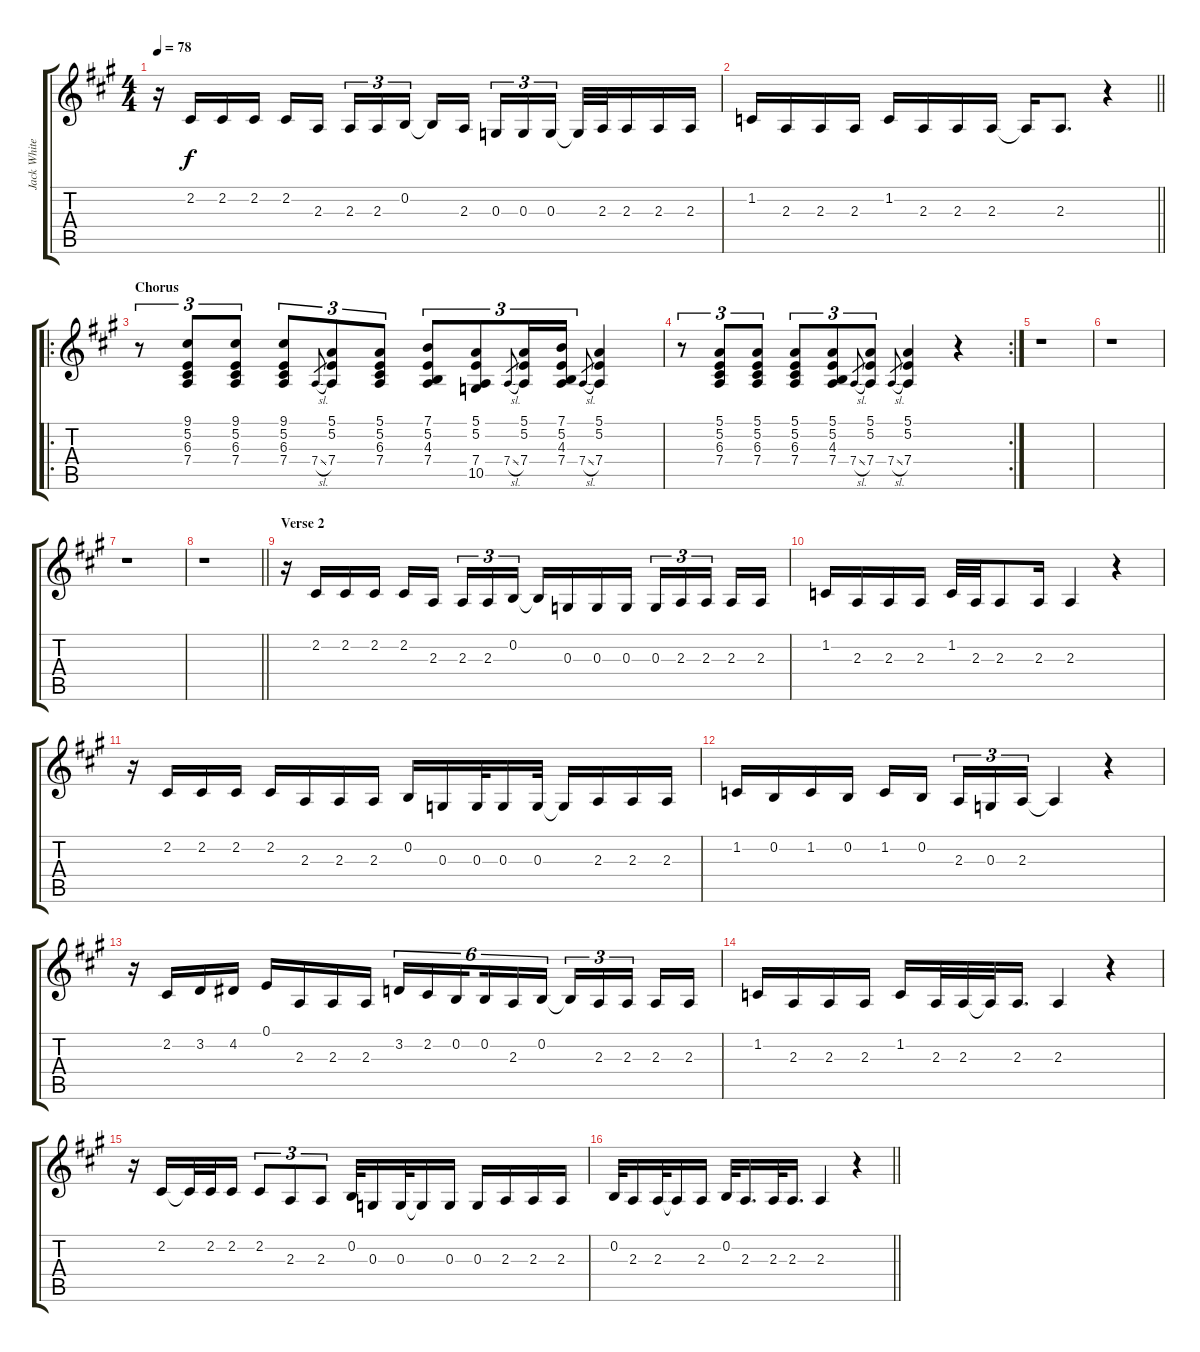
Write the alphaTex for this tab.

\track ("Jack White (Vocals)" "Jack White") {instrument flute}
\staff {score tabs}
\tuning (E4 B3 G3 D3 A2 E2) {hide}
\ts (4 4)
\tempo 78
\clef g2
\ks a
r.16{dy f} 2.2.16 2.2.16 2.2.16 2.2.16 2.3.16{beam splitsecondary} 2.3.16{tu (3 2)} 2.3.16{tu (3 2)} 0.2.16{tu (3 2)} 0.2{t}.16 2.3.16{beam splitsecondary} 0.3.16{tu (3 2)} 0.3.16{tu (3 2)} 0.3.16{tu (3 2)} 0.3{t}.32 2.3.32 2.3.16 2.3.16 2.3.16 |
\barLineRight lightlight
1.2.16 2.3.16 2.3.16 2.3.16 1.2.16 2.3.16 2.3.16 2.3.16 2.3{t}.16 2.3.8{d} r.4 |
\ro
\section ("" "Chorus")
r.8{tu (3 2)} (9.1 5.2 6.3 7.4).8{tu (3 2)} (9.1 5.2 6.3 7.4).8{tu (3 2)} (9.1 5.2 6.3 7.4).8{tu (3 2)} 7.4{sl}.8{gr} (5.1 5.2 7.4).8{tu (3 2)} (5.1 5.2 6.3 7.4).8{tu (3 2)} (7.1 5.2 4.3 7.4).8{tu (3 2)} (5.1 5.2 7.4 10.5).8{tu (3 2)} 7.4{sl}.8{gr} (5.1 5.2 7.4).16{tu (3 2)} (7.1 5.2 4.3 7.4).16{tu (3 2)} 7.4{sl}.8{gr} (5.1 5.2 7.4).4 |
\rc 2
r.8{tu (3 2)} (5.1 5.2 6.3 7.4).8{tu (3 2)} (5.1 5.2 6.3 7.4).8{tu (3 2)} (5.1 5.2 6.3 7.4).8{tu (3 2)} (5.1 5.2 4.3 7.4).8{tu (3 2)} 7.4{sl}.8{gr} (5.1 5.2 7.4).8{tu (3 2)} 7.4{sl}.8{gr} (5.1 5.2 7.4).4 r.4 |
r.1 |
r.1 |
r.1 |
\barLineRight lightlight
r.1 |
\section ("" "Verse 2")
r.16 2.2.16 2.2.16 2.2.16 2.2.16 2.3.16{beam splitsecondary} 2.3.16{tu (3 2)} 2.3.16{tu (3 2)} 0.2.16{tu (3 2)} 0.2{t}.16 0.3.16 0.3.16 0.3.16 0.3.16{tu (3 2)} 2.3.16{tu (3 2)} 2.3.16{tu (3 2) beam splitsecondary} 2.3.16 2.3.16 |
1.2.16 2.3.16 2.3.16 2.3.16 1.2.32 2.3.32 2.3.8 2.3.16 2.3.4 r.4 |
r.16 2.2.16 2.2.16 2.2.16 2.2.16 2.3.16 2.3.16 2.3.16 0.2.16 0.3.16 0.3.32 0.3.16 0.3.32 0.3{t}.16 2.3.16 2.3.16 2.3.16 |
1.2.16 0.2.16 1.2.16 0.2.16 1.2.16 0.2.16{beam splitsecondary} 2.3.16{tu (3 2)} 0.3.16{tu (3 2)} 2.3.16{tu (3 2)} 2.3{t}.4 r.4 |
r.16 2.2.16 3.2.16 4.2.16 0.1.16 2.3.16 2.3.16 2.3.16 3.2.16{tu (6 4)} 2.2.16{tu (6 4)} 0.2.16{tu (6 4) beam splitsecondary} 0.2.16{tu (6 4)} 2.3.16{tu (6 4)} 0.2.16{tu (6 4)} 0.2{t}.16{tu (3 2)} 2.3.16{tu (3 2)} 2.3.16{tu (3 2) beam splitsecondary} 2.3.16 2.3.16 |
1.2.16 2.3.16 2.3.16 2.3.16 1.2.16 2.3.32 2.3.32 2.3{t}.32 2.3.16{d} 2.3.4 r.4 |
r.16 2.2.16 2.2{t}.32 2.2.32 2.2.16 2.2.8{tu (3 2)} 2.3.8{tu (3 2)} 2.3.8{tu (3 2)} 0.2.32 0.3.16 0.3.32 0.3{t}.16 0.3.16 0.3.16 2.3.16 2.3.16 2.3.16 |
\barLineRight lightlight
0.2.32 2.3.16 2.3.32 2.3{t}.16 2.3.16 0.2.32 2.3.16{d} 2.3.32 2.3.16{d} 2.3.4 r.4
